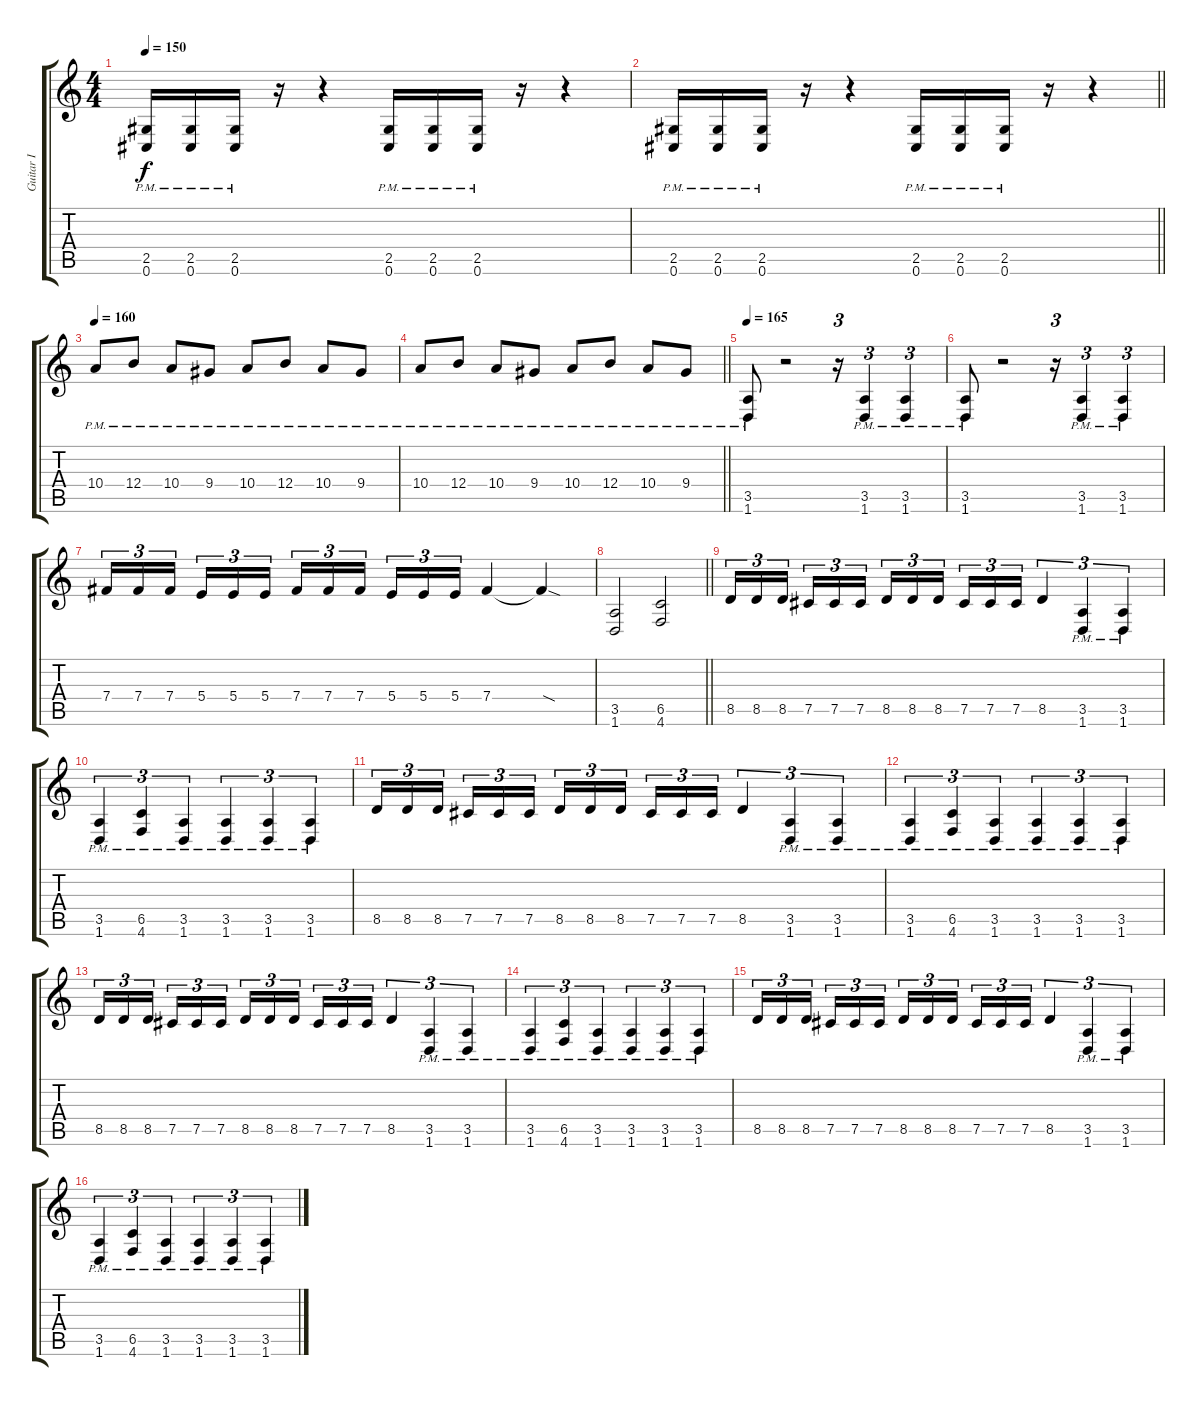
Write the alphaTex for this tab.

\track ("Guitar I" "Guitar I") {instrument distortionguitar}
\staff {score tabs}
\tuning (Db4 Ab3 E3 B2 Gb2 Db2) {hide}
\ts (4 4)
\tempo 150
\clef g2
\ks c
(2.5{pm} 0.6{pm}).16{dy f balance 1} (2.5{pm} 0.6{pm}).16 (2.5{pm} 0.6{pm}).16 r.16 r.4 (2.5{pm} 0.6{pm}).16 (2.5{pm} 0.6{pm}).16 (2.5{pm} 0.6{pm}).16 r.16 r.4 |
\barLineRight lightlight
(2.5{pm} 0.6{pm}).16 (2.5{pm} 0.6{pm}).16 (2.5{pm} 0.6{pm}).16 r.16 r.4 (2.5{pm} 0.6{pm}).16 (2.5{pm} 0.6{pm}).16 (2.5{pm} 0.6{pm}).16 r.16 r.4 |
\tempo 160
10.4{pm}.8 12.4{pm}.8 10.4{pm}.8 9.4{pm}.8 10.4{pm}.8 12.4{pm}.8 10.4{pm}.8 9.4{pm}.8 |
\barLineRight lightlight
10.4{pm}.8 12.4{pm}.8 10.4{pm}.8 9.4{pm}.8 10.4{pm}.8 12.4{pm}.8 10.4{pm}.8 9.4{pm}.8 |
\tempo 165
(3.5{pm} 1.6{pm}).8{balance 0} r.2 r.16{tu (3 2)} (3.5{pm} 1.6{pm}).4{tu (3 2)} (3.5{pm} 1.6{pm}).4{tu (3 2)} |
(3.5{pm} 1.6{pm}).8 r.2 r.16{tu (3 2)} (3.5{pm} 1.6{pm}).4{tu (3 2)} (3.5{pm} 1.6{pm}).4{tu (3 2)} |
7.4.16{tu (3 2)} 7.4.16{tu (3 2)} 7.4.16{tu (3 2)} 5.4.16{tu (3 2)} 5.4.16{tu (3 2)} 5.4.16{tu (3 2)} 7.4.16{tu (3 2)} 7.4.16{tu (3 2)} 7.4.16{tu (3 2)} 5.4.16{tu (3 2)} 5.4.16{tu (3 2)} 5.4.16{tu (3 2)} 7.4.4 7.4{sod t}.4 |
\barLineRight lightlight
(3.5 1.6).2 (6.5 4.6).2 |
8.5.16{tu (3 2) balance 1} 8.5.16{tu (3 2)} 8.5.16{tu (3 2)} 7.5.16{tu (3 2)} 7.5.16{tu (3 2)} 7.5.16{tu (3 2)} 8.5.16{tu (3 2)} 8.5.16{tu (3 2)} 8.5.16{tu (3 2)} 7.5.16{tu (3 2)} 7.5.16{tu (3 2)} 7.5.16{tu (3 2)} 8.5.4{tu (3 2)} (3.5{pm} 1.6{pm}).4{tu (3 2)} (3.5{pm} 1.6{pm}).4{tu (3 2)} |
(3.5{pm} 1.6{pm}).4{tu (3 2)} (6.5{pm} 4.6{pm}).4{tu (3 2)} (3.5{pm} 1.6{pm}).4{tu (3 2)} (3.5{pm} 1.6{pm}).4{tu (3 2)} (3.5{pm} 1.6{pm}).4{tu (3 2)} (3.5{pm} 1.6{pm}).4{tu (3 2)} |
8.5.16{tu (3 2)} 8.5.16{tu (3 2)} 8.5.16{tu (3 2)} 7.5.16{tu (3 2)} 7.5.16{tu (3 2)} 7.5.16{tu (3 2)} 8.5.16{tu (3 2)} 8.5.16{tu (3 2)} 8.5.16{tu (3 2)} 7.5.16{tu (3 2)} 7.5.16{tu (3 2)} 7.5.16{tu (3 2)} 8.5.4{tu (3 2)} (3.5{pm} 1.6{pm}).4{tu (3 2)} (3.5{pm} 1.6{pm}).4{tu (3 2)} |
(3.5{pm} 1.6{pm}).4{tu (3 2)} (6.5{pm} 4.6{pm}).4{tu (3 2)} (3.5{pm} 1.6{pm}).4{tu (3 2)} (3.5{pm} 1.6{pm}).4{tu (3 2)} (3.5{pm} 1.6{pm}).4{tu (3 2)} (3.5{pm} 1.6{pm}).4{tu (3 2)} |
8.5.16{tu (3 2)} 8.5.16{tu (3 2)} 8.5.16{tu (3 2)} 7.5.16{tu (3 2)} 7.5.16{tu (3 2)} 7.5.16{tu (3 2)} 8.5.16{tu (3 2)} 8.5.16{tu (3 2)} 8.5.16{tu (3 2)} 7.5.16{tu (3 2)} 7.5.16{tu (3 2)} 7.5.16{tu (3 2)} 8.5.4{tu (3 2)} (3.5{pm} 1.6{pm}).4{tu (3 2)} (3.5{pm} 1.6{pm}).4{tu (3 2)} |
(3.5{pm} 1.6{pm}).4{tu (3 2)} (6.5{pm} 4.6{pm}).4{tu (3 2)} (3.5{pm} 1.6{pm}).4{tu (3 2)} (3.5{pm} 1.6{pm}).4{tu (3 2)} (3.5{pm} 1.6{pm}).4{tu (3 2)} (3.5{pm} 1.6{pm}).4{tu (3 2)} |
8.5.16{tu (3 2)} 8.5.16{tu (3 2)} 8.5.16{tu (3 2)} 7.5.16{tu (3 2)} 7.5.16{tu (3 2)} 7.5.16{tu (3 2)} 8.5.16{tu (3 2)} 8.5.16{tu (3 2)} 8.5.16{tu (3 2)} 7.5.16{tu (3 2)} 7.5.16{tu (3 2)} 7.5.16{tu (3 2)} 8.5.4{tu (3 2)} (3.5{pm} 1.6{pm}).4{tu (3 2)} (3.5{pm} 1.6{pm}).4{tu (3 2)} |
(3.5{pm} 1.6{pm}).4{tu (3 2)} (6.5{pm} 4.6{pm}).4{tu (3 2)} (3.5{pm} 1.6{pm}).4{tu (3 2)} (3.5{pm} 1.6{pm}).4{tu (3 2)} (3.5{pm} 1.6{pm}).4{tu (3 2)} (3.5{pm} 1.6{pm}).4{tu (3 2)}
